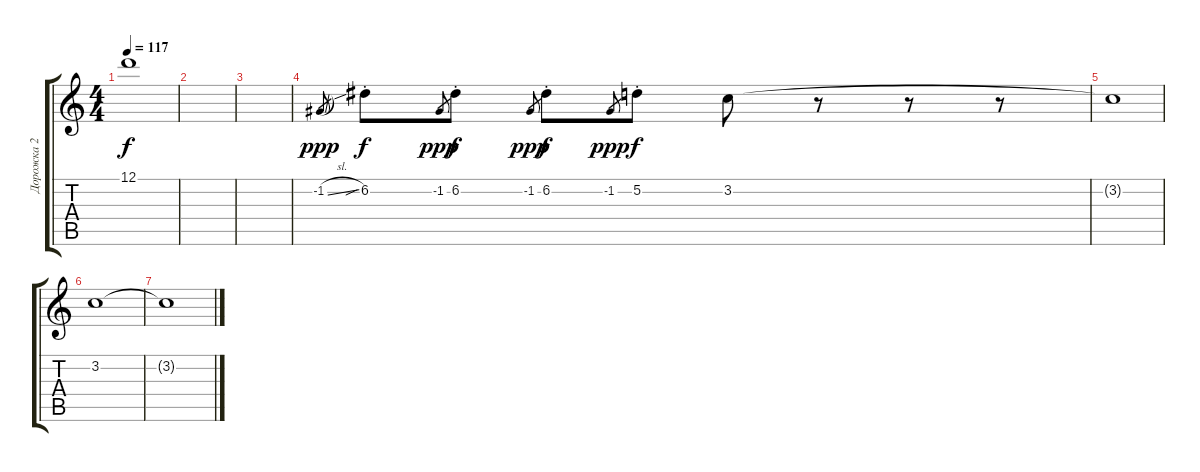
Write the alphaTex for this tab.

\track ("Дорожка 2" "Дорожка 2") {instrument distortionguitar}
\staff {score tabs}
\tuning (D4 A3 F3 C3 G2 C2) {hide}
\ts (4 4)
\tempo 117
\clef g2
\ks c
12.1{t}.1{dy f} |
|
|
-1.2{sl}.8{gr dy ppp} 6.2{sib st}.8{dy f volume 10} -1.2.8{gr dy ppp} 6.2{st}.8{dy f} -1.2.8{gr dy ppp} 6.2{st}.8{dy f} -1.2.8{gr dy ppp} 5.2{st}.8{dy f} 3.2.8 r.8 r.8 r.8 |
3.2{t}.1 |
3.2.1{volume 16} |
3.2{t}.1
